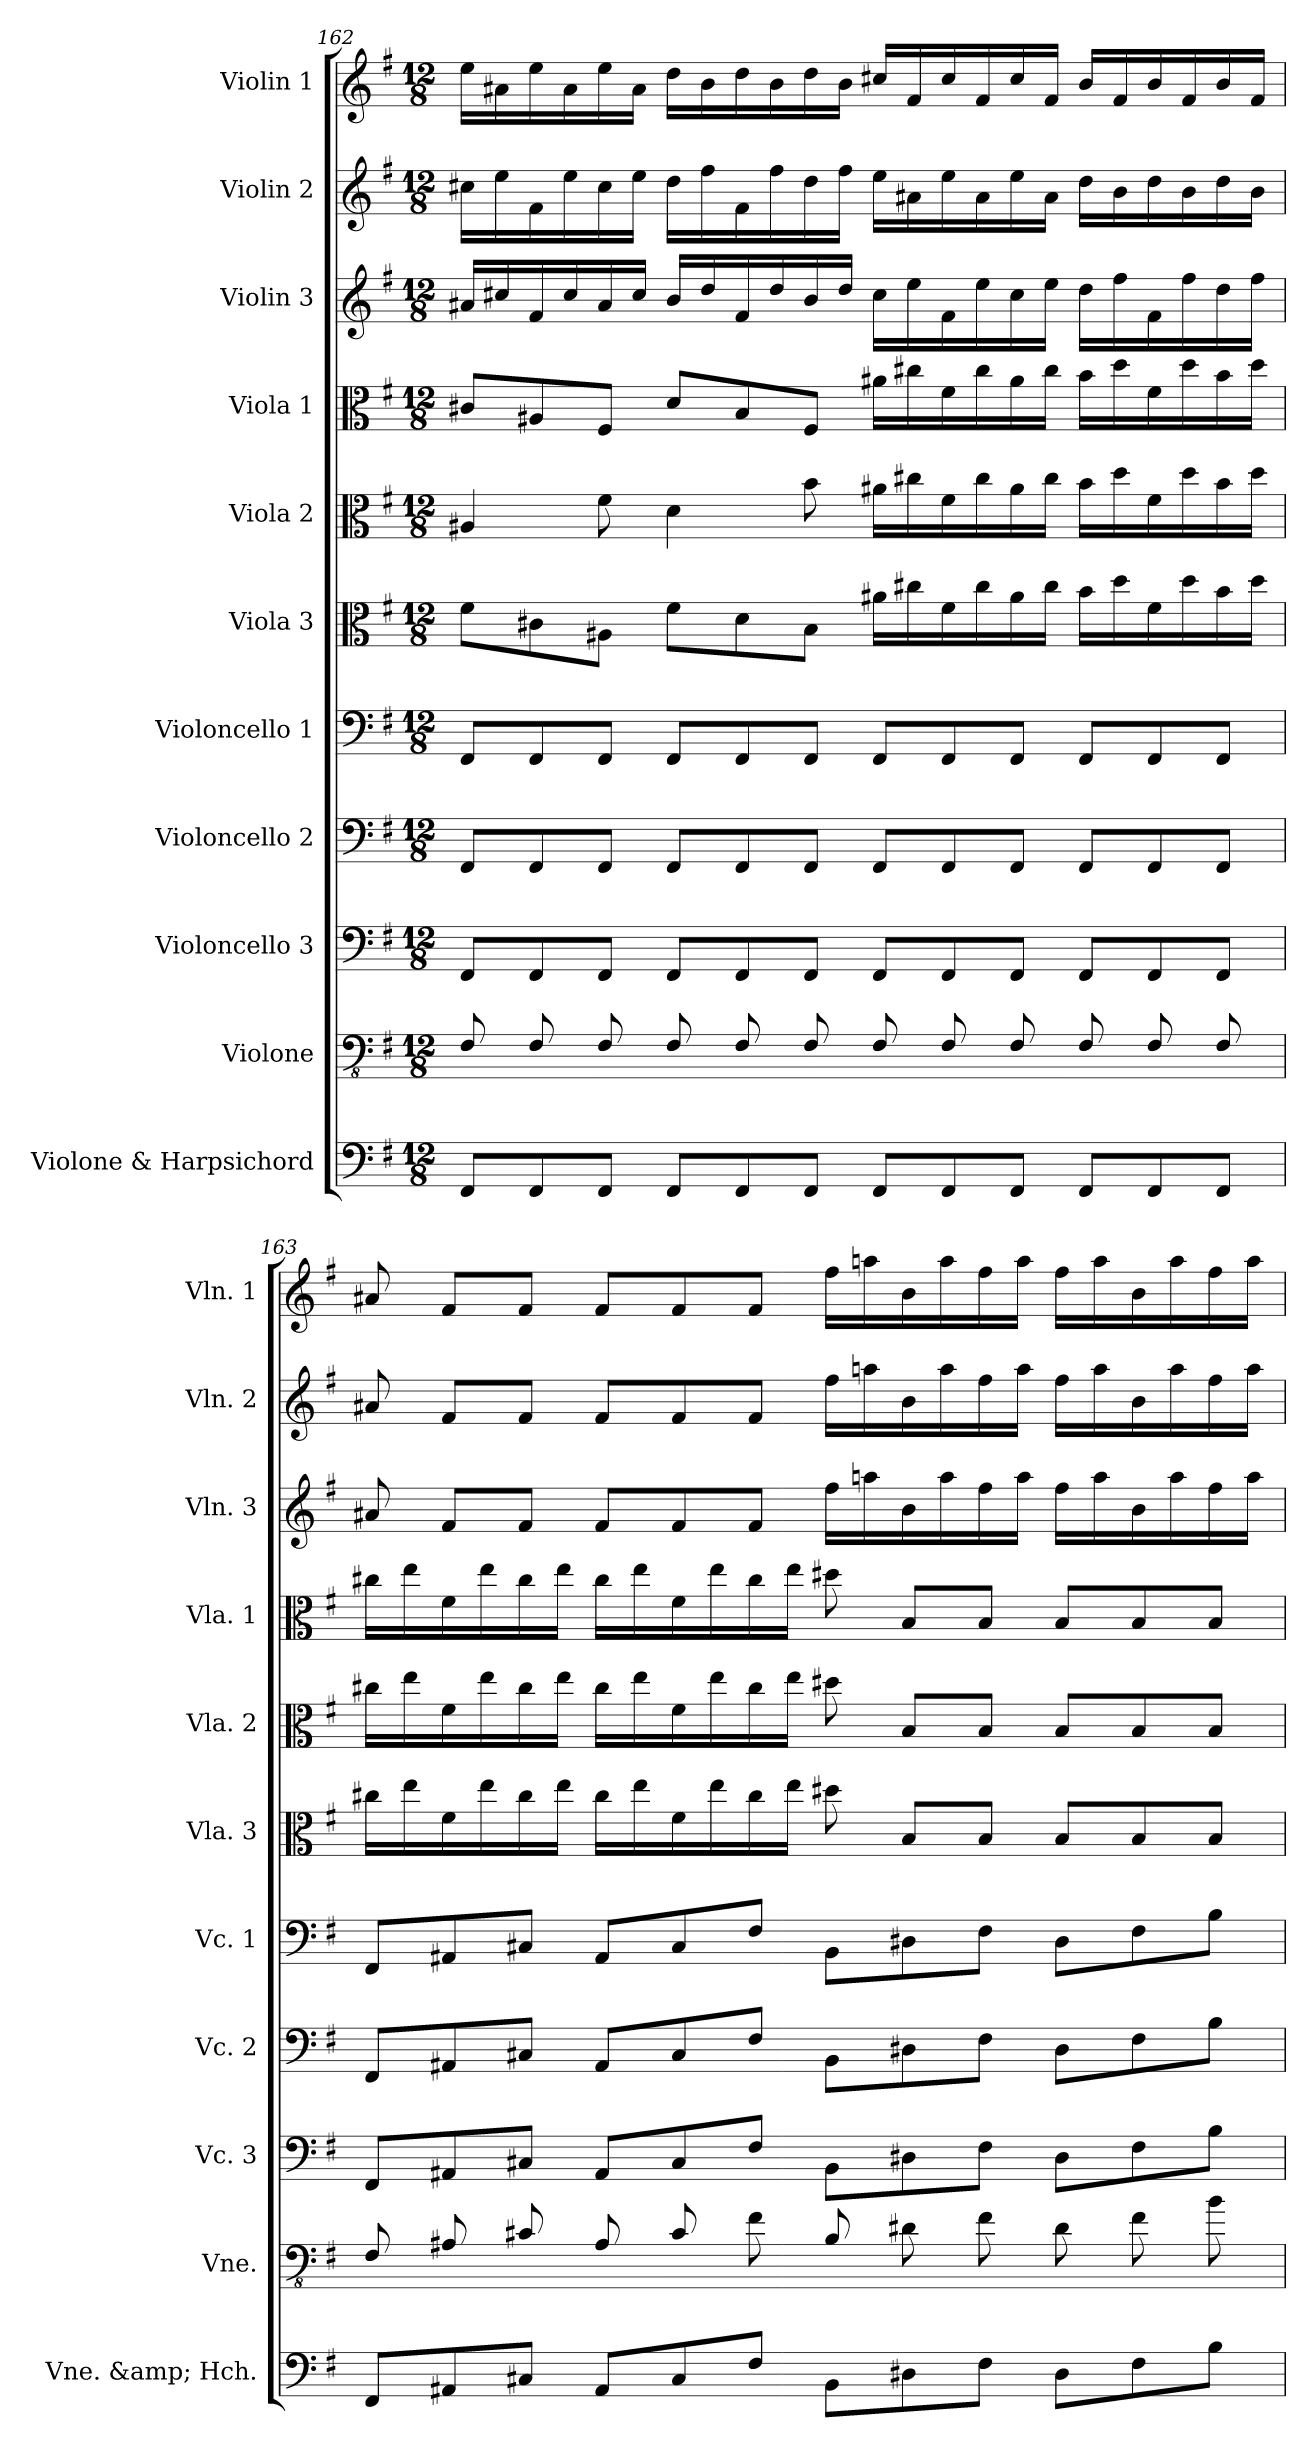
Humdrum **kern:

**kern	**kern	**kern	**kern	**kern	**kern	**kern	**kern	**kern	**kern	**kern
*part11	*part10	*part9	*part8	*part7	*part6	*part5	*part4	*part3	*part2	*part1
*staff11	*staff10	*staff9	*staff8	*staff7	*staff6	*staff5	*staff4	*staff3	*staff2	*staff1
*I"Violone &amp; Harpsichord	*I"Violone	*I"Violoncello 3	*I"Violoncello 2	*I"Violoncello 1	*I"Viola 3	*I"Viola 2	*I"Viola 1	*I"Violin 3	*I"Violin 2	*I"Violin 1
*I'Vne. &amp; Hch.	*I'Vne.	*I'Vc. 3	*I'Vc. 2	*I'Vc. 1	*I'Vla. 3	*I'Vla. 2	*I'Vla. 1	*I'Vln. 3	*I'Vln. 2	*I'Vln. 1
!!LO:PB:g=z
*clefF4	*clefFv4	*clefF4	*clefF4	*clefF4	*clefC3	*clefC3	*clefC3	*clefG2	*clefG2	*clefG2
*	*ITrd7c12	*	*	*	*	*	*	*	*	*
*k[f#]	*k[f#]	*k[f#]	*k[f#]	*k[f#]	*k[f#]	*k[f#]	*k[f#]	*k[f#]	*k[f#]	*k[f#]
*M12/8	*M12/8	*M12/8	*M12/8	*M12/8	*M12/8	*M12/8	*M12/8	*M12/8	*M12/8	*M12/8
=162	=162	=162	=162	=162	=162	=162	=162	=162	=162	=162
8FF#/L	8FFF#/	8FF#/L	8FF#/L	8FF#/L	8f#\L	4A#X/	8c#X/L	16a#X/LL	16cc#X\LL	16ee\LL
.	.	.	.	.	.	.	.	16cc#X/	16ee\	16a#X\
8FF#/	8FFF#/	8FF#/	8FF#/	8FF#/	8c#X\	.	8A#X/	16f#/	16f#\	16ee\
.	.	.	.	.	.	.	.	16cc#/	16ee\	16a#\
8FF#/J	8FFF#/	8FF#/J	8FF#/J	8FF#/J	8A#X\J	8f#\	8F#/J	16a#/	16cc#\	16ee\
.	.	.	.	.	.	.	.	16cc#/JJ	16ee\JJ	16a#\JJ
8FF#/L	8FFF#/	8FF#/L	8FF#/L	8FF#/L	8f#\L	4d\	8d/L	16b/LL	16dd\LL	16dd\LL
.	.	.	.	.	.	.	.	16dd/	16ff#\	16b\
8FF#/	8FFF#/	8FF#/	8FF#/	8FF#/	8d\	.	8B/	16f#/	16f#\	16dd\
.	.	.	.	.	.	.	.	16dd/	16ff#\	16b\
8FF#/J	8FFF#/	8FF#/J	8FF#/J	8FF#/J	8B\J	8b\	8F#/J	16b/	16dd\	16dd\
.	.	.	.	.	.	.	.	16dd/JJ	16ff#\JJ	16b\JJ
8FF#/L	8FFF#/	8FF#/L	8FF#/L	8FF#/L	16a#X\LL	16a#X\LL	16a#X\LL	16cc#\LL	16ee\LL	16cc#X/LL
.	.	.	.	.	16cc#X\	16cc#X\	16cc#X\	16ee\	16a#X\	16f#/
8FF#/	8FFF#/	8FF#/	8FF#/	8FF#/	16f#\	16f#\	16f#\	16f#\	16ee\	16cc#/
.	.	.	.	.	16cc#\	16cc#\	16cc#\	16ee\	16a#\	16f#/
8FF#/J	8FFF#/	8FF#/J	8FF#/J	8FF#/J	16a#\	16a#\	16a#\	16cc#\	16ee\	16cc#/
.	.	.	.	.	16cc#\JJ	16cc#\JJ	16cc#\JJ	16ee\JJ	16a#\JJ	16f#/JJ
8FF#/L	8FFF#/	8FF#/L	8FF#/L	8FF#/L	16b\LL	16b\LL	16b\LL	16dd\LL	16dd\LL	16b/LL
.	.	.	.	.	16dd\	16dd\	16dd\	16ff#\	16b\	16f#/
8FF#/	8FFF#/	8FF#/	8FF#/	8FF#/	16f#\	16f#\	16f#\	16f#\	16dd\	16b/
.	.	.	.	.	16dd\	16dd\	16dd\	16ff#\	16b\	16f#/
8FF#/J	8FFF#/	8FF#/J	8FF#/J	8FF#/J	16b\	16b\	16b\	16dd\	16dd\	16b/
.	.	.	.	.	16dd\JJ	16dd\JJ	16dd\JJ	16ff#\JJ	16b\JJ	16f#/JJ
=163	=163	=163	=163	=163	=163	=163	=163	=163	=163	=163
8FF#/L	8FFF#/	8FF#/L	8FF#/L	8FF#/L	16cc#X\LL	16cc#X\LL	16cc#X\LL	8a#X/	8a#X/	8a#X/
.	.	.	.	.	16ee\	16ee\	16ee\	.	.	.
8AA#X/	8AAA#X/	8AA#X/	8AA#X/	8AA#X/	16f#\	16f#\	16f#\	8f#/L	8f#/L	8f#/L
.	.	.	.	.	16ee\	16ee\	16ee\	.	.	.
8C#X/J	8CC#X/	8C#X/J	8C#X/J	8C#X/J	16cc#\	16cc#\	16cc#\	8f#/J	8f#/J	8f#/J
.	.	.	.	.	16ee\JJ	16ee\JJ	16ee\JJ	.	.	.
8AA#/L	8AAA#/	8AA#/L	8AA#/L	8AA#/L	16cc#\LL	16cc#\LL	16cc#\LL	8f#/L	8f#/L	8f#/L
.	.	.	.	.	16ee\	16ee\	16ee\	.	.	.
8C#/	8CC#/	8C#/	8C#/	8C#/	16f#\	16f#\	16f#\	8f#/	8f#/	8f#/
.	.	.	.	.	16ee\	16ee\	16ee\	.	.	.
8F#/J	8FF#\	8F#/J	8F#/J	8F#/J	16cc#\	16cc#\	16cc#\	8f#/J	8f#/J	8f#/J
.	.	.	.	.	16ee\JJ	16ee\JJ	16ee\JJ	.	.	.
8BB\L	8BBB/	8BB\L	8BB\L	8BB\L	8dd#X\	8dd#X\	8dd#X\	16ff#\LL	16ff#\LL	16ff#\LL
.	.	.	.	.	.	.	.	16aan\	16aan\	16aan\
8D#X\	8DD#X\	8D#X\	8D#X\	8D#X\	8B/L	8B/L	8B/L	16b\	16b\	16b\
.	.	.	.	.	.	.	.	16aa\	16aa\	16aa\
8F#\J	8FF#\	8F#\J	8F#\J	8F#\J	8B/J	8B/J	8B/J	16ff#\	16ff#\	16ff#\
.	.	.	.	.	.	.	.	16aa\JJ	16aa\JJ	16aa\JJ
8D#\L	8DD#\	8D#\L	8D#\L	8D#\L	8B/L	8B/L	8B/L	16ff#\LL	16ff#\LL	16ff#\LL
.	.	.	.	.	.	.	.	16aa\	16aa\	16aa\
8F#\	8FF#\	8F#\	8F#\	8F#\	8B/	8B/	8B/	16b\	16b\	16b\
.	.	.	.	.	.	.	.	16aa\	16aa\	16aa\
8B\J	8BB\	8B\J	8B\J	8B\J	8B/J	8B/J	8B/J	16ff#\	16ff#\	16ff#\
.	.	.	.	.	.	.	.	16aa\JJ	16aa\JJ	16aa\JJ
=	=	=	=	=	=	=	=	=	=	=
*-	*-	*-	*-	*-	*-	*-	*-	*-	*-	*-
